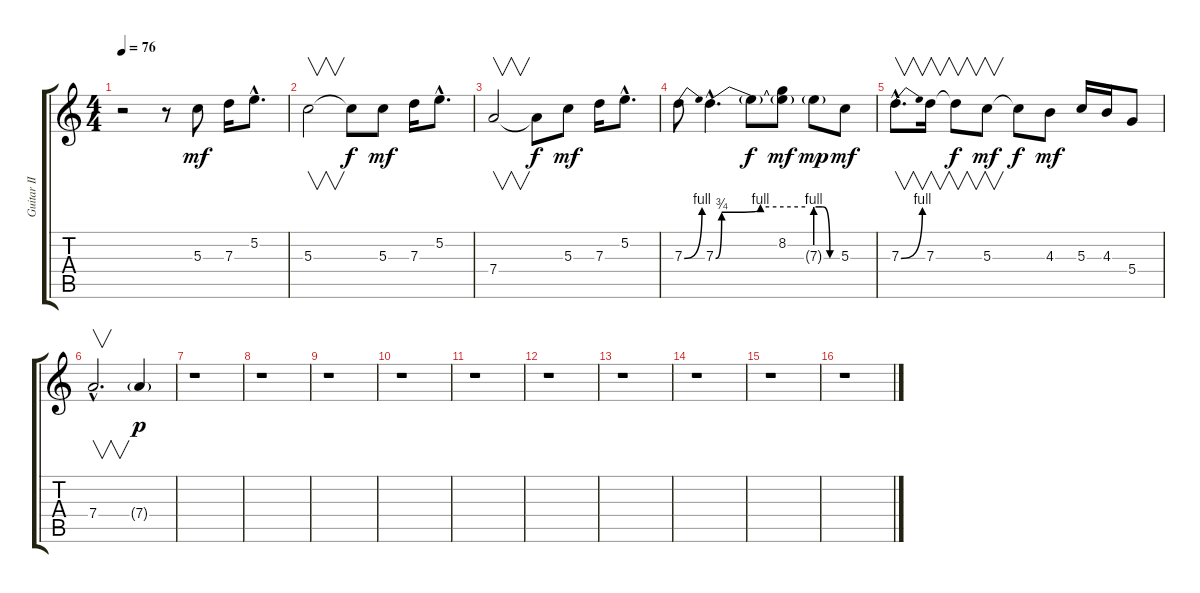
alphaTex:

\track ("Guitar II" "Guitar II") {instrument overdrivenguitar}
\staff {score tabs}
\tuning (E4 B3 G3 D3 A2 E2) {hide}
\ts (4 4)
\tempo 76
\clef g2
\ks c
r.2{dy mf instrument overdrivenguitar} r.8 5.3.8 7.3.16 5.2{hac}.8{d} |
5.3.2{v} 5.3{t}.8{dy f} 5.3.8{dy mf} 7.3.16 5.2{hac}.8{d} |
7.4.2{v} 7.4{t}.8{dy f} 5.3.8{dy mf} 7.3.16 5.2{hac}.8{d} |
7.3{be (bend 0 0 60 4)}.8 7.3{be (custom 0 0 4 3 30 4 60 4) hac}.4{d} 7.3{t}.8{dy f} (8.2 7.3{t}).8{dy mf} 7.3{be (custom 0 4 20 4 40 0 60 0) g}.8{dy mp} 5.3.8{dy mf} |
7.3{be (bend 0 0 60 4) hac}.8{v d} 7.3.16{v} 7.3{t}.8{v dy f} 5.3.8{v dy mf} 5.3{t}.8{dy f} 4.3.8{dy mf} 5.3.16 4.3.16 5.4.8 |
7.4{hac}.2{v d} 7.4{g}.4{dy p} |
r.1 |
r.1 |
r.1 |
r.1 |
r.1 |
r.1 |
r.1 |
r.1 |
r.1 |
r.1
